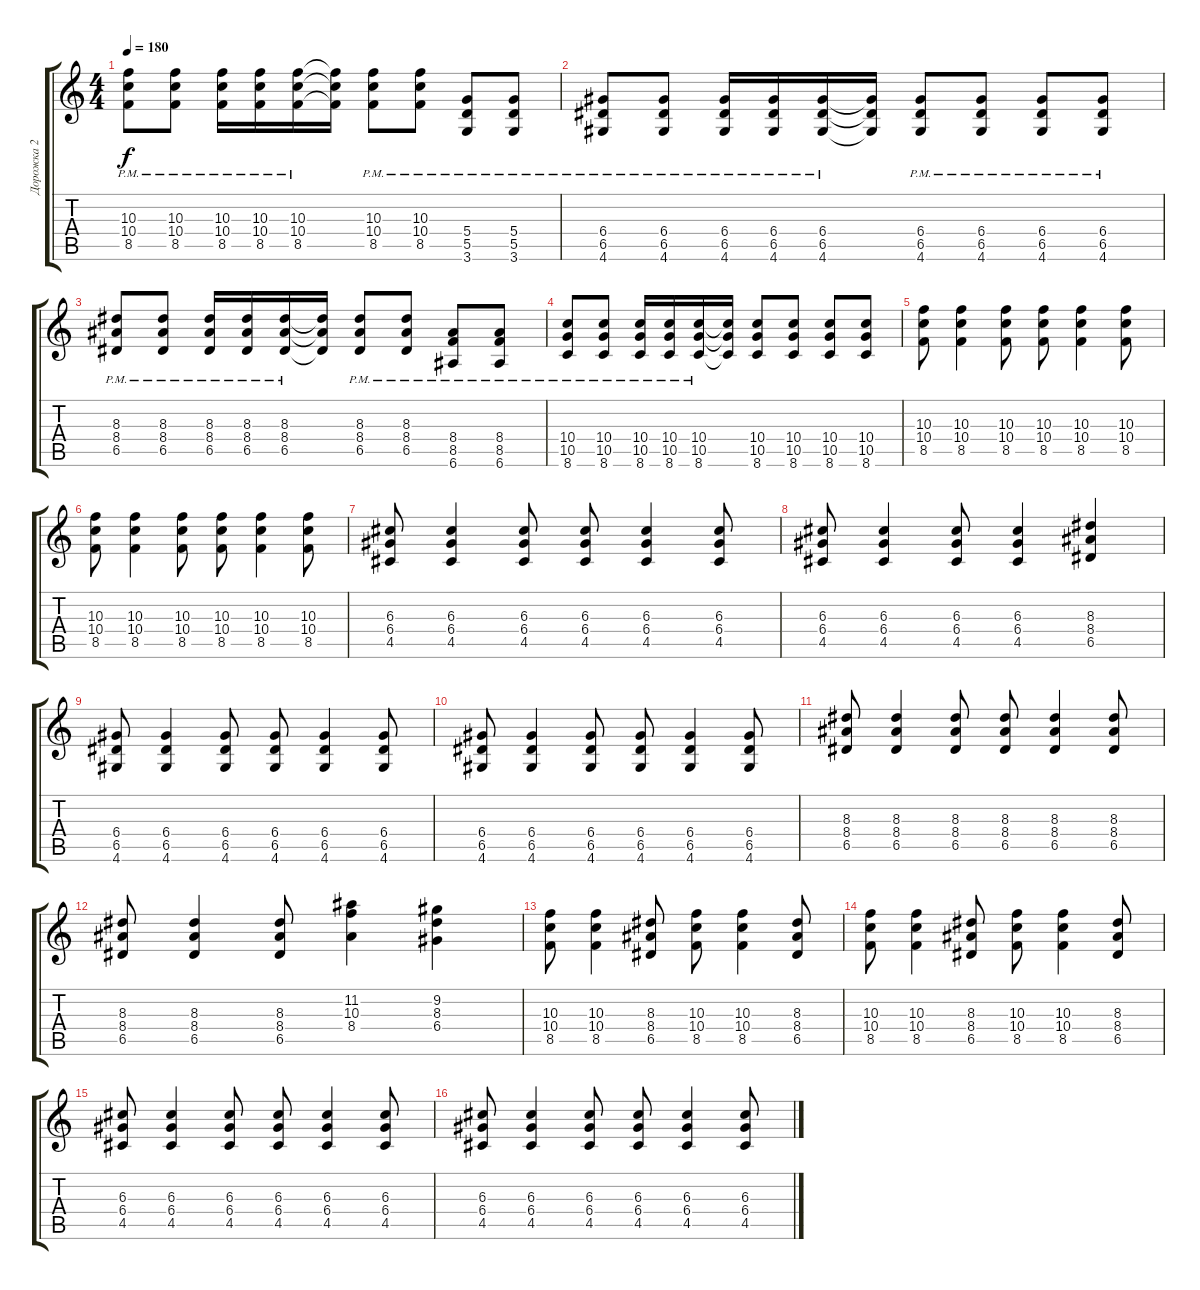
\track ("Дорожка 2" "Дорожка 2") {instrument distortionguitar}
\staff {score tabs}
\tuning (E4 B3 G3 D3 A2 E2) {hide}
\ts (4 4)
\tempo 180
\clef g2
\ks c
(10.3{pm} 10.4{pm} 8.5{pm}).8{dy f} (10.3{pm} 10.4{pm} 8.5{pm}).8 (10.3{pm} 10.4{pm} 8.5{pm}).16 (10.3{pm} 10.4{pm} 8.5{pm}).16 (10.3{pm} 10.4{pm} 8.5{pm}).16 (10.3{t} 10.4{t} 8.5{t}).16 (10.3{pm} 10.4{pm} 8.5{pm}).8 (10.3{pm} 10.4{pm} 8.5{pm}).8 (5.4{pm} 5.5{pm} 3.6{pm}).8 (5.4{pm} 5.5{pm} 3.6{pm}).8 |
(6.4{pm} 6.5{pm} 4.6{pm}).8 (6.4{pm} 6.5{pm} 4.6{pm}).8 (6.4{pm} 6.5{pm} 4.6{pm}).16 (6.4{pm} 6.5{pm} 4.6{pm}).16 (6.4{pm} 6.5{pm} 4.6{pm}).16 (6.4{t} 6.5{t} 4.6{t}).16 (6.4{pm} 6.5{pm} 4.6{pm}).8 (6.4{pm} 6.5{pm} 4.6{pm}).8 (6.4{pm} 6.5{pm} 4.6{pm}).8 (6.4{pm} 6.5{pm} 4.6{pm}).8 |
(8.3{pm} 8.4{pm} 6.5{pm}).8 (8.3{pm} 8.4{pm} 6.5{pm}).8 (8.3{pm} 8.4{pm} 6.5{pm}).16 (8.3{pm} 8.4{pm} 6.5{pm}).16 (8.3{pm} 8.4{pm} 6.5{pm}).16 (8.3{t} 8.4{t} 6.5{t}).16 (8.3{pm} 8.4{pm} 6.5{pm}).8 (8.3{pm} 8.4{pm} 6.5{pm}).8 (8.4{pm} 8.5{pm} 6.6{pm}).8 (8.4{pm} 8.5{pm} 6.6{pm}).8 |
(10.4{pm} 10.5{pm} 8.6{pm}).8 (10.4{pm} 10.5{pm} 8.6{pm}).8 (10.4{pm} 10.5{pm} 8.6{pm}).16 (10.4{pm} 10.5{pm} 8.6{pm}).16 (10.4{pm} 10.5{pm} 8.6{pm}).16 (10.4{t} 10.5{t} 8.6{t}).16 (10.4 10.5 8.6).8 (10.4 10.5 8.6).8 (10.4 10.5 8.6).8 (10.4 10.5 8.6).8 |
(10.3 10.4 8.5).8 (10.3 10.4 8.5).4 (10.3 10.4 8.5).8 (10.3 10.4 8.5).8 (10.3 10.4 8.5).4 (10.3 10.4 8.5).8 |
(10.3 10.4 8.5).8 (10.3 10.4 8.5).4 (10.3 10.4 8.5).8 (10.3 10.4 8.5).8 (10.3 10.4 8.5).4 (10.3 10.4 8.5).8 |
(6.3 6.4 4.5).8 (6.3 6.4 4.5).4 (6.3 6.4 4.5).8 (6.3 6.4 4.5).8 (6.3 6.4 4.5).4 (6.3 6.4 4.5).8 |
(6.3 6.4 4.5).8 (6.3 6.4 4.5).4 (6.3 6.4 4.5).8 (6.3 6.4 4.5).4 (8.3 8.4 6.5).4 |
(6.4 6.5 4.6).8 (6.4 6.5 4.6).4 (6.4 6.5 4.6).8 (6.4 6.5 4.6).8 (6.4 6.5 4.6).4 (6.4 6.5 4.6).8 |
(6.4 6.5 4.6).8 (6.4 6.5 4.6).4 (6.4 6.5 4.6).8 (6.4 6.5 4.6).8 (6.4 6.5 4.6).4 (6.4 6.5 4.6).8 |
(8.3 8.4 6.5).8 (8.3 8.4 6.5).4 (8.3 8.4 6.5).8 (8.3 8.4 6.5).8 (8.3 8.4 6.5).4 (8.3 8.4 6.5).8 |
(8.3 8.4 6.5).8 (8.3 8.4 6.5).4 (8.3 8.4 6.5).8 (11.2 10.3 8.4).4 (9.2 8.3 6.4).4 |
(10.3 10.4 8.5).8 (10.3 10.4 8.5).4 (8.3 8.4 6.5).8 (10.3 10.4 8.5).8 (10.3 10.4 8.5).4 (8.3 8.4 6.5).8 |
(10.3 10.4 8.5).8 (10.3 10.4 8.5).4 (8.3 8.4 6.5).8 (10.3 10.4 8.5).8 (10.3 10.4 8.5).4 (8.3 8.4 6.5).8 |
(6.3 6.4 4.5).8 (6.3 6.4 4.5).4 (6.3 6.4 4.5).8 (6.3 6.4 4.5).8 (6.3 6.4 4.5).4 (6.3 6.4 4.5).8 |
(6.3 6.4 4.5).8 (6.3 6.4 4.5).4 (6.3 6.4 4.5).8 (6.3 6.4 4.5).8 (6.3 6.4 4.5).4 (6.3 6.4 4.5).8
